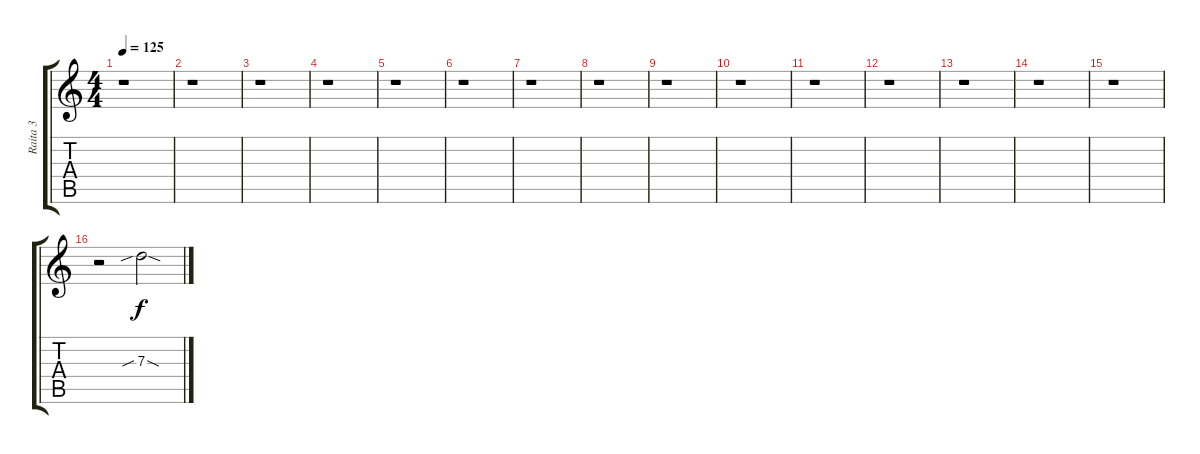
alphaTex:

\track ("Raita 3" "Raita 3") {instrument overdrivenguitar}
\staff {score tabs}
\tuning (E4 B3 G3 D3 A2 E2) {hide}
\ts (4 4)
\tempo 125
\clef g2
\ks c
r.1{dy f} |
r.1 |
r.1 |
r.1 |
r.1 |
r.1 |
r.1 |
r.1 |
r.1 |
r.1 |
r.1 |
r.1 |
r.1 |
r.1 |
r.1 |
r.2 7.3{sib sod}.2
